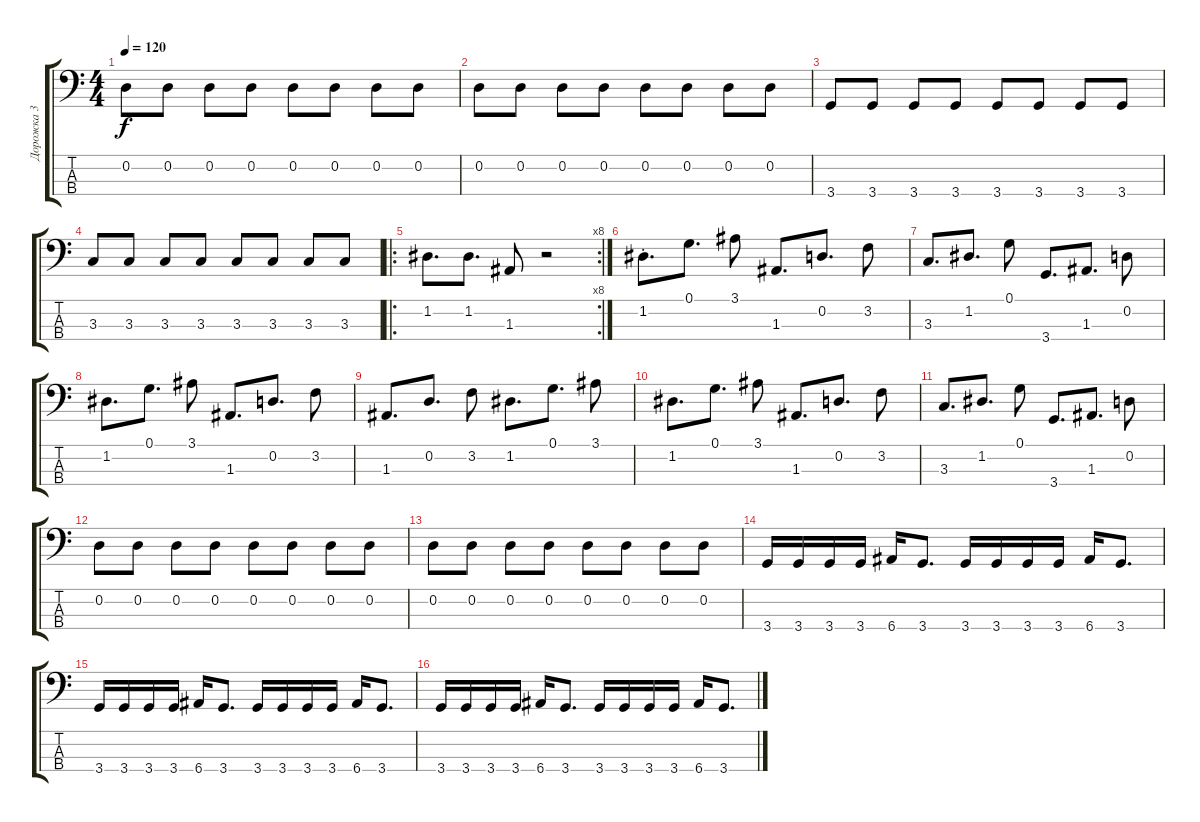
\track ("Дорожка 3" "Дорожка 3") {instrument electricbassfinger}
\staff {score tabs}
\tuning (G2 D2 A1 E1) {hide}
\ts (4 4)
\tempo 120
\clef f4
\ks c
0.2.8{dy f} 0.2.8 0.2.8 0.2.8 0.2.8 0.2.8 0.2.8 0.2.8 |
0.2.8 0.2.8 0.2.8 0.2.8 0.2.8 0.2.8 0.2.8 0.2.8 |
3.4.8 3.4.8 3.4.8 3.4.8 3.4.8 3.4.8 3.4.8 3.4.8 |
3.3.8 3.3.8 3.3.8 3.3.8 3.3.8 3.3.8 3.3.8 3.3.8 |
\ro
\rc 8
1.2.8{d} 1.2.8{d} 1.3.8 r.2 |
1.2{st}.8{d} 0.1.8{d} 3.1.8 1.3.8{d} 0.2.8{d} 3.2.8 |
3.3.8{d} 1.2.8{d} 0.1.8 3.4.8{d} 1.3.8{d} 0.2.8 |
1.2.8{d} 0.1.8{d} 3.1.8 1.3.8{d} 0.2.8{d} 3.2.8 |
1.3.8{d} 0.2.8{d} 3.2.8 1.2.8{d} 0.1.8{d} 3.1.8 |
1.2.8{d} 0.1.8{d} 3.1.8 1.3.8{d} 0.2.8{d} 3.2.8 |
3.3.8{d} 1.2.8{d} 0.1.8 3.4.8{d} 1.3.8{d} 0.2.8 |
0.2.8 0.2.8 0.2.8 0.2.8 0.2.8 0.2.8 0.2.8 0.2.8 |
0.2.8 0.2.8 0.2.8 0.2.8 0.2.8 0.2.8 0.2.8 0.2.8 |
3.4.16 3.4.16 3.4.16 3.4.16 6.4.16 3.4.8{d} 3.4.16 3.4.16 3.4.16 3.4.16 6.4.16 3.4.8{d} |
3.4.16 3.4.16 3.4.16 3.4.16 6.4.16 3.4.8{d} 3.4.16 3.4.16 3.4.16 3.4.16 6.4.16 3.4.8{d} |
3.4.16 3.4.16 3.4.16 3.4.16 6.4.16 3.4.8{d} 3.4.16 3.4.16 3.4.16 3.4.16 6.4.16 3.4.8{d}
